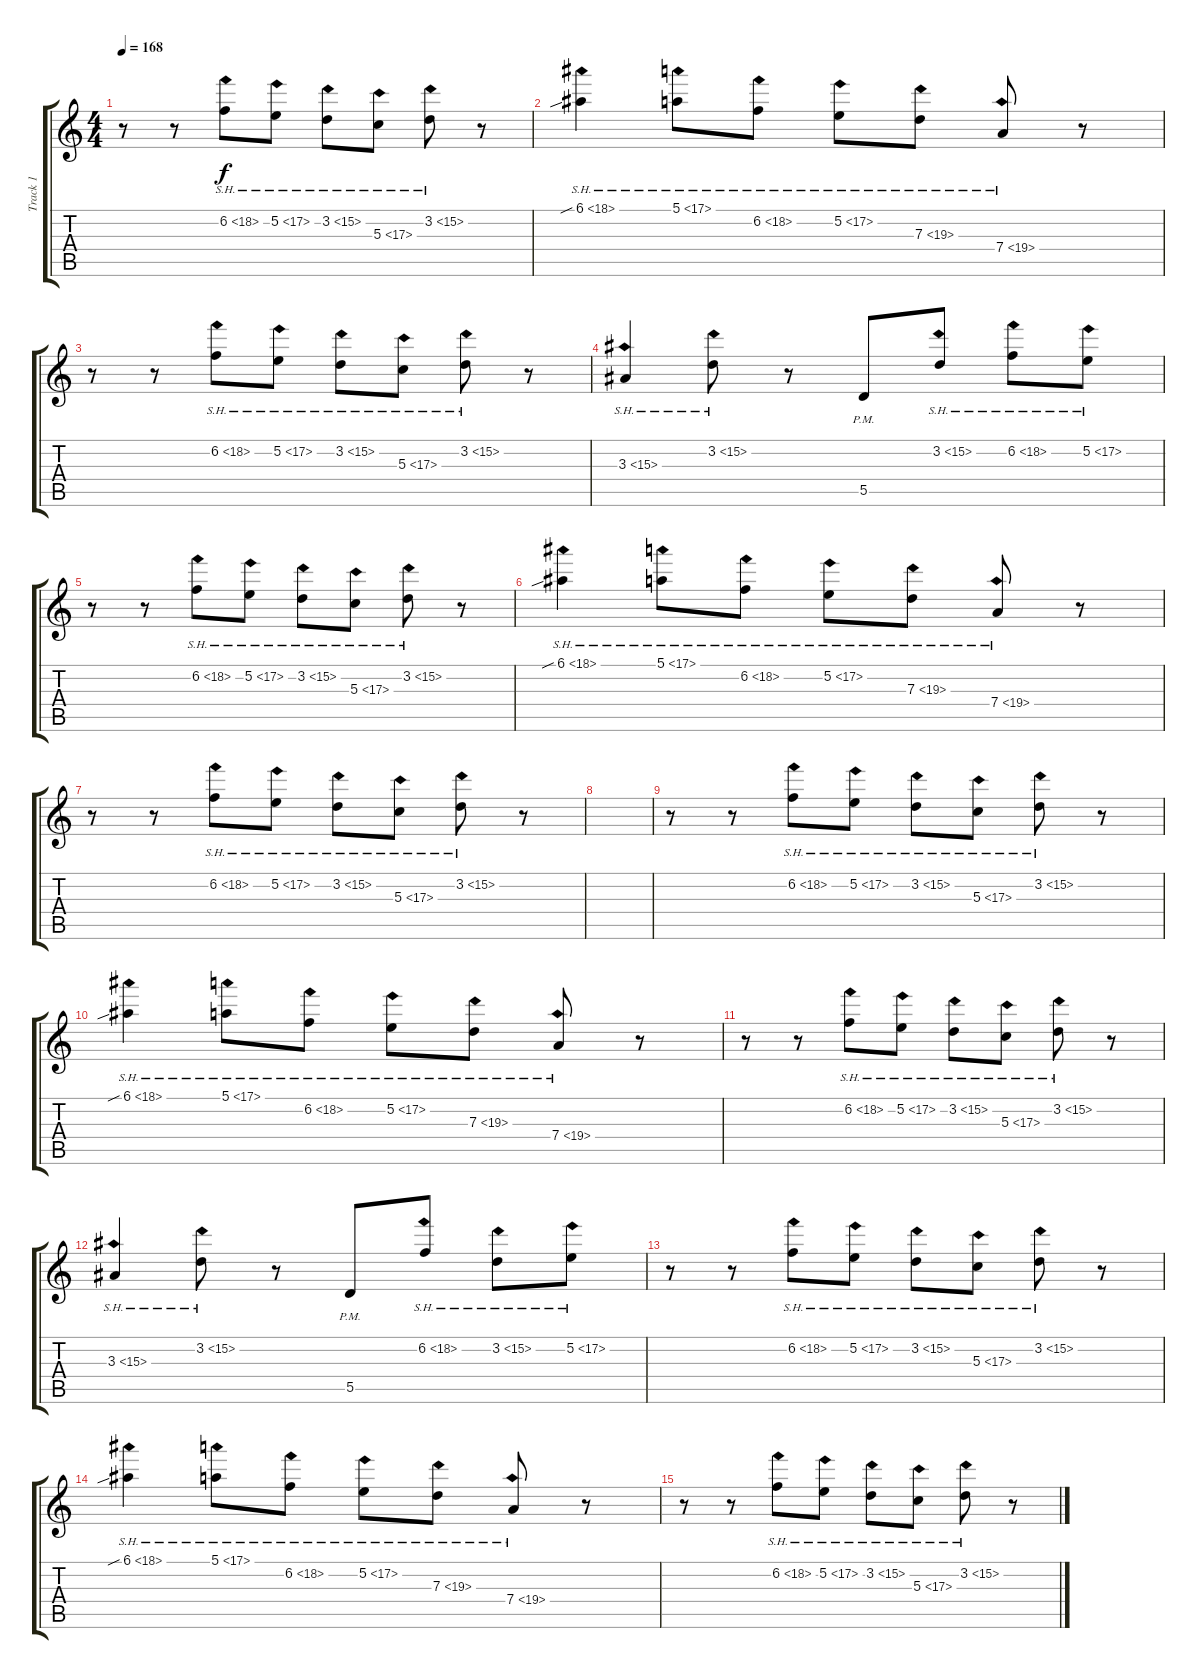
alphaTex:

\track ("Track 1" "Track 1") {instrument distortionguitar}
\staff {score tabs}
\tuning (E4 B3 G3 D3 A2 D2) {hide}
\ts (4 4)
\tempo 168
\clef g2
\ks c
r.8{dy ff} r.8 6.2{sh 12}.8{dy f} 5.2{sh 12}.8 3.2{sh 12}.8 5.3{sh 12}.8 3.2{sh 12}.8 r.8 |
6.1{sh 12 sib}.4 5.1{sh 12}.8 6.2{sh 12}.8 5.2{sh 12}.8 7.3{sh 12}.8 7.4{sh 12}.8 r.8 |
r.8 r.8 6.2{sh 12}.8 5.2{sh 12}.8 3.2{sh 12}.8 5.3{sh 12}.8 3.2{sh 12}.8 r.8 |
3.3{sh 12}.4 3.2{sh 12}.8 r.8 5.5{pm}.8 3.2{sh 12}.8 6.2{sh 12}.8 5.2{sh 12}.8 |
r.8 r.8 6.2{sh 12}.8 5.2{sh 12}.8 3.2{sh 12}.8 5.3{sh 12}.8 3.2{sh 12}.8 r.8 |
6.1{sh 12 sib}.4 5.1{sh 12}.8 6.2{sh 12}.8 5.2{sh 12}.8 7.3{sh 12}.8 7.4{sh 12}.8 r.8 |
r.8 r.8 6.2{sh 12}.8 5.2{sh 12}.8 3.2{sh 12}.8 5.3{sh 12}.8 3.2{sh 12}.8 r.8 |
|
r.8 r.8 6.2{sh 12}.8 5.2{sh 12}.8 3.2{sh 12}.8 5.3{sh 12}.8 3.2{sh 12}.8 r.8 |
6.1{sh 12 sib}.4 5.1{sh 12}.8 6.2{sh 12}.8 5.2{sh 12}.8 7.3{sh 12}.8 7.4{sh 12}.8 r.8 |
r.8 r.8 6.2{sh 12}.8 5.2{sh 12}.8 3.2{sh 12}.8 5.3{sh 12}.8 3.2{sh 12}.8 r.8 |
3.3{sh 12}.4 3.2{sh 12}.8 r.8 5.5{pm}.8 6.2{sh 12}.8 3.2{sh 12}.8 5.2{sh 12}.8 |
r.8 r.8 6.2{sh 12}.8 5.2{sh 12}.8 3.2{sh 12}.8 5.3{sh 12}.8 3.2{sh 12}.8 r.8 |
6.1{sh 12 sib}.4 5.1{sh 12}.8 6.2{sh 12}.8 5.2{sh 12}.8 7.3{sh 12}.8 7.4{sh 12}.8 r.8 |
r.8 r.8 6.2{sh 12}.8 5.2{sh 12}.8 3.2{sh 12}.8 5.3{sh 12}.8 3.2{sh 12}.8 r.8
